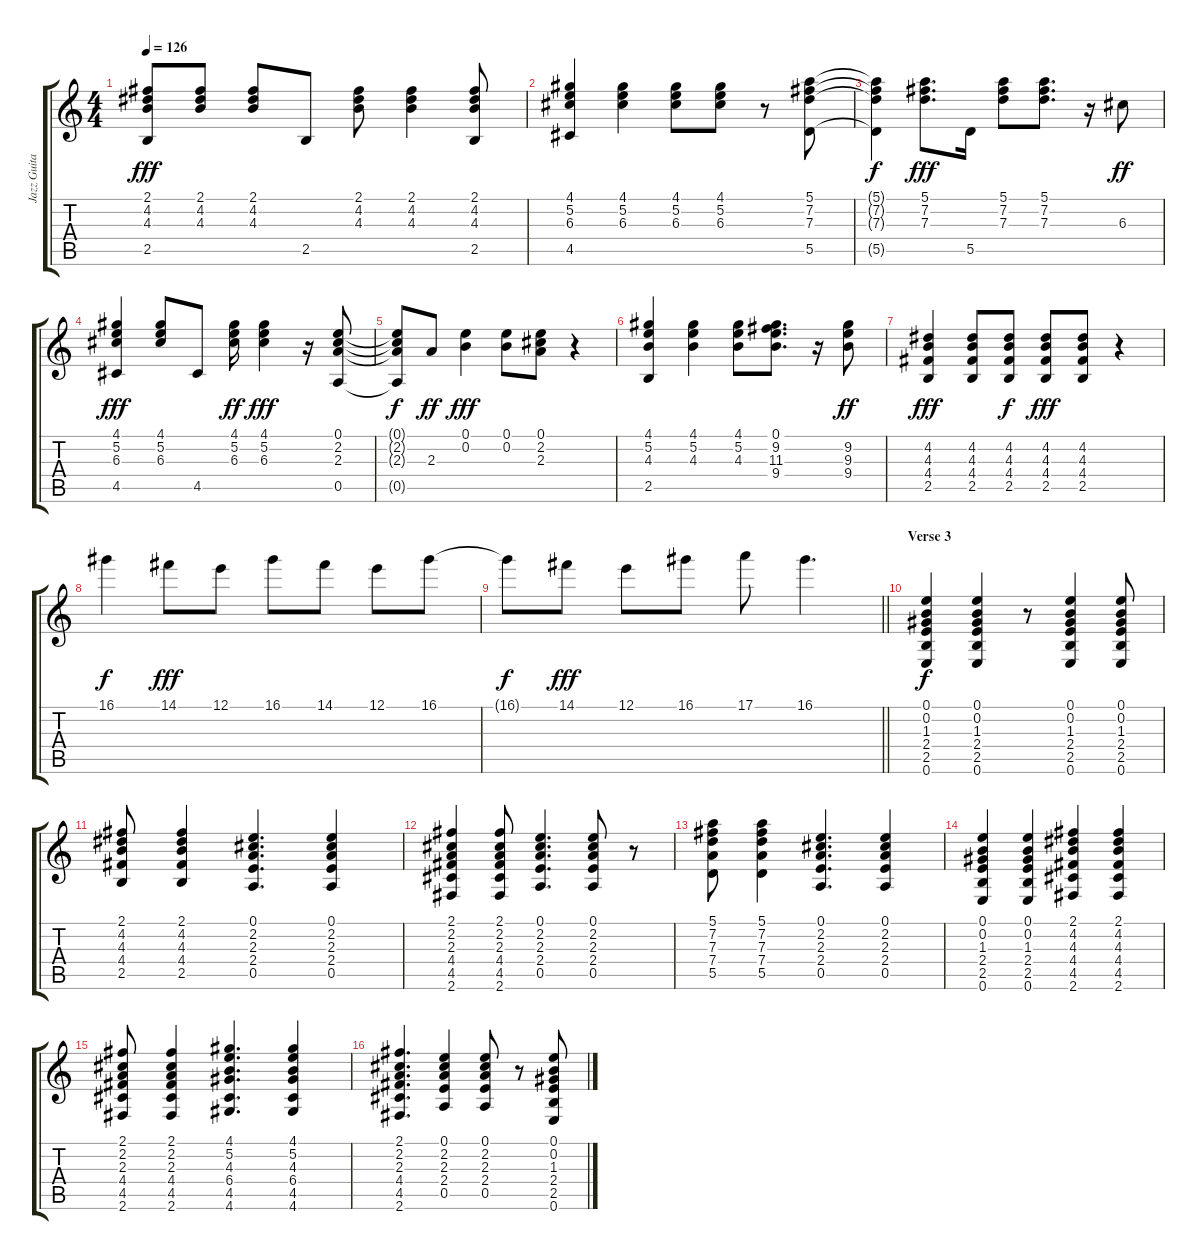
\track ("Jazz Guitar" "Jazz Guita") {instrument electricguitarjazz}
\staff {score tabs}
\tuning (E4 B3 G3 D3 A2 E2) {hide}
\ts (4 4)
\tempo 126
\clef g2
\ks c
(2.1{t} 4.2{t} 4.3{t} 2.5).8{dy fff} (2.1 4.2 4.3).8 (2.1 4.2 4.3).8 2.5.8 (2.1 4.2 4.3).8 (2.1 4.2 4.3).4 (2.1 4.2 4.3 2.5).8 |
(4.1 5.2 6.3 4.5).4 (4.1 5.2 6.3).4 (4.1 5.2 6.3).8 (4.1 5.2 6.3).8 r.8 (5.1 7.2 7.3 5.5).8 |
(5.1{t} 7.2{t} 7.3{t} 5.5{t}).4{dy f} (5.1 7.2 7.3).8{d dy fff} 5.5.16 (5.1 7.2 7.3).8 (5.1 7.2 7.3).8{d} r.16 6.3.8{dy ff} |
(4.1 5.2 6.3 4.5).4{dy fff} (4.1 5.2 6.3).8 4.5.8 (4.1 5.2 6.3).16{dy ff} (4.1 5.2 6.3).4{dy fff} r.16 (0.1 2.2 2.3 0.5).8 |
(0.1{t} 2.2{t} 2.3{t} 0.5{t}).8{dy f} 2.3.8{dy ff} (0.1 0.2).4{dy fff} (0.1 0.2).8 (0.1 2.2 2.3).8 r.4 |
(4.1 5.2 4.3 2.5).4 (4.1 5.2 4.3).4 (4.1 5.2 4.3).8 (0.1 9.2 11.3 9.4).8{d} r.16 (9.2 9.3 9.4).8{dy ff} |
(4.2 4.3 4.4 2.5).4{dy fff} (4.2 4.3 4.4 2.5).8 (4.2 4.3 4.4 2.5).8{dy f} (4.2 4.3 4.4 2.5).8{dy fff} (4.2 4.3 4.4 2.5).8 r.4 |
16.1.4{dy f} 14.1.8{dy fff} 12.1.8 16.1.8 14.1.8 12.1.8 16.1.8 |
\barLineRight lightlight
16.1{t}.8{dy f} 14.1.8{dy fff} 12.1.8 16.1.8 17.1.8 16.1.4{d} |
\section ("" "Verse 3")
(0.1 0.2 1.3 2.4 2.5 0.6).4{dy f} (0.1 0.2 1.3 2.4 2.5 0.6).4 r.8 (0.1 0.2 1.3 2.4 2.5 0.6).4 (0.1 0.2 1.3 2.4 2.5 0.6).8 |
(2.1 4.2 4.3 4.4 2.5).8 (2.1 4.2 4.3 4.4 2.5).4 (0.1 2.2 2.3 2.4 0.5).4{d} (0.1 2.2 2.3 2.4 0.5).4 |
(2.1 2.2 2.3 4.4 4.5 2.6).4 (2.1 2.2 2.3 4.4 4.5 2.6).8 (0.1 2.2 2.3 2.4 0.5).4{d} (0.1 2.2 2.3 2.4 0.5).8 r.8 |
(5.1 7.2 7.3 7.4 5.5).8 (5.1 7.2 7.3 7.4 5.5).4 (0.1 2.2 2.3 2.4 0.5).4{d} (0.1 2.2 2.3 2.4 0.5).4 |
(0.1 0.2 1.3 2.4 2.5 0.6).4 (0.1 0.2 1.3 2.4 2.5 0.6).4 (2.1 4.2 4.3 4.4 4.5 2.6).4 (2.1 4.2 4.3 4.4 4.5 2.6).4 |
(2.1 2.2 2.3 4.4 4.5 2.6).8 (2.1 2.2 2.3 4.4 4.5 2.6).4 (4.1 5.2 4.3 6.4 4.5 4.6).4{d} (4.1 5.2 4.3 6.4 4.5 4.6).4 |
(2.1 2.2 2.3 4.4 4.5 2.6).4{d} (0.1 2.2 2.3 2.4 0.5).4 (0.1 2.2 2.3 2.4 0.5).8 r.8 (0.1 0.2 1.3 2.4 2.5 0.6).8
